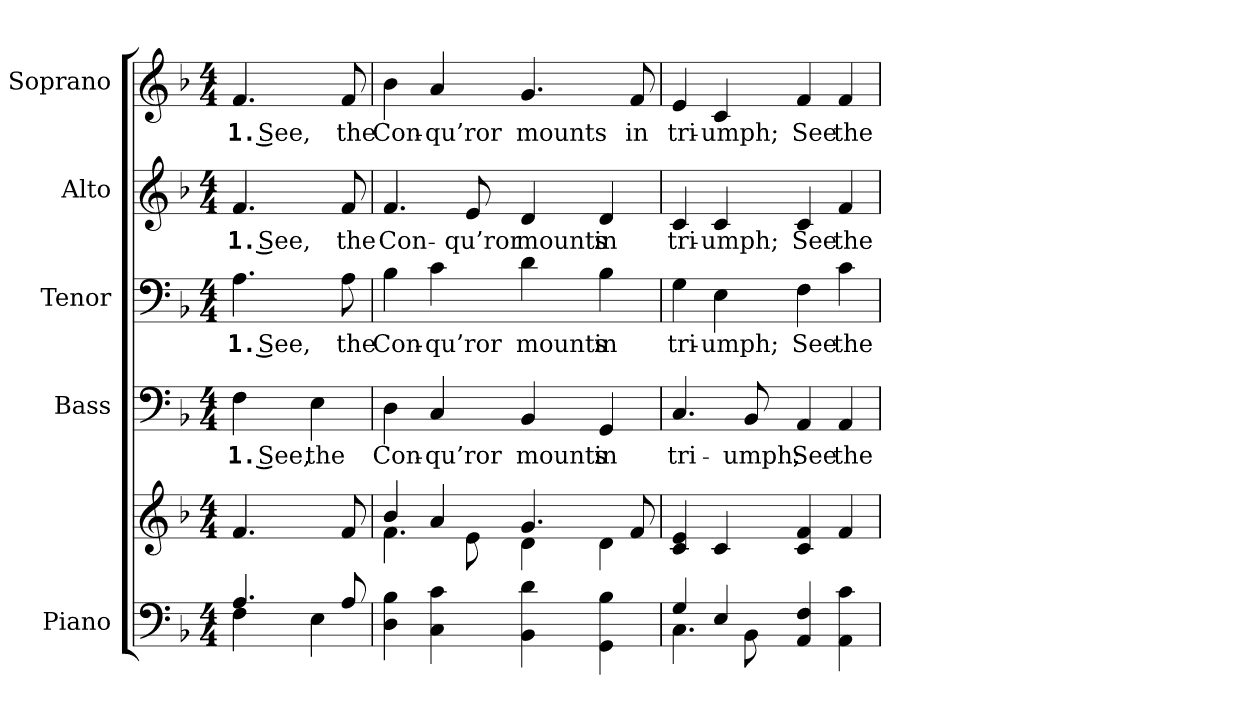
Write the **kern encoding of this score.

**kern	**kern	**kern	**text	**kern	**text	**kern	**text	**kern	**text
*part5	*part5	*part4	*part4	*part3	*part3	*part2	*part2	*part1	*part1
*staff6	*staff5	*staff4	*staff4	*staff3	*staff3	*staff2	*staff2	*staff1	*staff1
*I"Piano	*	*I"Bass	*	*I"Tenor	*	*I"Alto	*	*I"Soprano	*
*I'Pno.	*	*I'B.	*	*I'T.	*	*I'A.	*	*I'S.	*
!!LO:PB:g=z
*clefF4	*clefG2	*clefF4	*	*clefF4	*	*clefG2	*	*clefG2	*
*k[b-]	*k[b-]	*k[b-]	*	*k[b-]	*	*k[b-]	*	*k[b-]	*
*d:	*d:	*d:	*	*d:	*	*d:	*	*d:	*
*M4/4	*M4/4	*M4/4	*	*M4/4	*	*M4/4	*	*M4/4	*
*MM120	*MM120	*MM120	*	*MM120	*	*MM120	*	*MM120	*
=1	=1	=1	=1	=1	=1	=1	=1	=1	=1
*^	*	*	*	*	*	*	*	*	*
!	!	!	!	!LO:LY:b:color=#000000	!	!	!	!	!	!
!	!	!	!	!	!	!LO:LY:b:color=#000000	!	!	!	!
!	!	!	!	!	!	!	!	!LO:LY:b:color=#000000	!	!
!	!	!	!	!	!	!	!	!	!	!LO:LY:b:color=#000000
4.Ai/	4Fi\	4.fi/	4Fi\	1. See,	4.Ai\	1. See,	4.fi/	1. See,	4.fi/	1. See,
!	!	!	!	!LO:LY:b:color=#000000	!	!	!	!	!	!
.	4Ei\	.	4Ei\	the	.	.	.	.	.	.
!	!	!	!	!	!	!LO:LY:b:color=#000000	!	!	!	!
!	!	!	!	!	!	!	!	!LO:LY:b:color=#000000	!	!
!	!	!	!	!	!	!	!	!	!	!LO:LY:b:color=#000000
8Ai/	.	8fi/	.	.	8Ai\	the	8fi/	the	8fi/	the
*v	*v	*	*	*	*	*	*	*	*	*
=2	=2	=2	=2	=2	=2	=2	=2	=2	=2
*	*^	*	*	*	*	*	*	*	*
!	!	!	!	!LO:LY:b:color=#000000	!	!	!	!	!	!
!	!	!	!	!	!	!LO:LY:b:color=#000000	!	!	!	!
!	!	!	!	!	!	!	!	!LO:LY:b:color=#000000	!	!
!	!	!	!	!	!	!	!	!	!	!LO:LY:b:color=#000000
4Di\ 4B-i	4b-i/	4.fi\	4Di\	Con-	4B-i\	Con-	4.fi/	Con-	4b-i\	Con-
!	!	!	!	!LO:LY:b:color=#000000	!	!	!	!	!	!
!	!	!	!	!	!	!LO:LY:b:color=#000000	!	!	!	!
!	!	!	!	!	!	!	!	!	!	!LO:LY:b:color=#000000
4Ci\ 4ci	4ai/	.	4Ci/	-qu’ror	4ci\	-qu’ror	.	.	4ai/	-qu’ror
!	!	!	!	!	!	!	!	!LO:LY:b:color=#000000	!	!
.	.	8ei\	.	.	.	.	8ei/	-qu’ror	.	.
!	!	!	!	!LO:LY:b:color=#000000	!	!	!	!	!	!
!	!	!	!	!	!	!LO:LY:b:color=#000000	!	!	!	!
!	!	!	!	!	!	!	!	!LO:LY:b:color=#000000	!	!
!	!	!	!	!	!	!	!	!	!	!LO:LY:b:color=#000000
4BB-i\ 4di	4.gi/	4di\	4BB-i/	mounts	4di\	mounts	4di/	mounts	4.gi/	mounts
!	!	!	!	!LO:LY:b:color=#000000	!	!	!	!	!	!
!	!	!	!	!	!	!LO:LY:b:color=#000000	!	!	!	!
!	!	!	!	!	!	!	!	!LO:LY:b:color=#000000	!	!
4GGi\ 4B-i	.	4di\	4GGi/	in	4B-i\	in	4di/	in	.	.
!	!	!	!	!	!	!	!	!	!	!LO:LY:b:color=#000000
.	8fi/	.	.	.	.	.	.	.	8fi/	in
*	*v	*v	*	*	*	*	*	*	*	*
=3	=3	=3	=3	=3	=3	=3	=3	=3	=3
*^	*	*	*	*	*	*	*	*	*
!	!	!	!	!LO:LY:b:color=#000000	!	!	!	!	!	!
!	!	!	!	!	!	!LO:LY:b:color=#000000	!	!	!	!
!	!	!	!	!	!	!	!	!LO:LY:b:color=#000000	!	!
!	!	!	!	!	!	!	!	!	!	!LO:LY:b:color=#000000
4Gi/	4.Ci\	4ci/ 4ei	4.Ci/	tri-	4Gi\	tri-	4ci/	tri-	4ei/	tri-
!	!	!	!	!	!	!LO:LY:b:color=#000000	!	!	!	!
!	!	!	!	!	!	!	!	!LO:LY:b:color=#000000	!	!
!	!	!	!	!	!	!	!	!	!	!LO:LY:b:color=#000000
4Ei/	.	4ci/	.	.	4Ei\	-umph;	4ci/	-umph;	4ci/	-umph;
!	!	!	!	!LO:LY:b:color=#000000	!	!	!	!	!	!
.	8BB-i\	.	8BB-i/	-umph;	.	.	.	.	.	.
!	!	!	!	!LO:LY:b:color=#000000	!	!	!	!	!	!
!	!	!	!	!	!	!LO:LY:b:color=#000000	!	!	!	!
!	!	!	!	!	!	!	!	!LO:LY:b:color=#000000	!	!
!	!	!	!	!	!	!	!	!	!	!LO:LY:b:color=#000000
4AAi/ 4Fi	2ryy	4ci/ 4fi	4AAi/	See	4Fi\	See	4ci/	See	4fi/	See
!	!	!	!	!LO:LY:b:color=#000000	!	!	!	!	!	!
!	!	!	!	!	!	!LO:LY:b:color=#000000	!	!	!	!
!	!	!	!	!	!	!	!	!LO:LY:b:color=#000000	!	!
!	!	!	!	!	!	!	!	!	!	!LO:LY:b:color=#000000
4AAi\ 4ci	.	4fi/	4AAi/	the	4ci\	the	4fi/	the	4fi/	the
*v	*v	*	*	*	*	*	*	*	*	*
=	=	=	=	=	=	=	=	=	=
*-	*-	*-	*-	*-	*-	*-	*-	*-	*-
